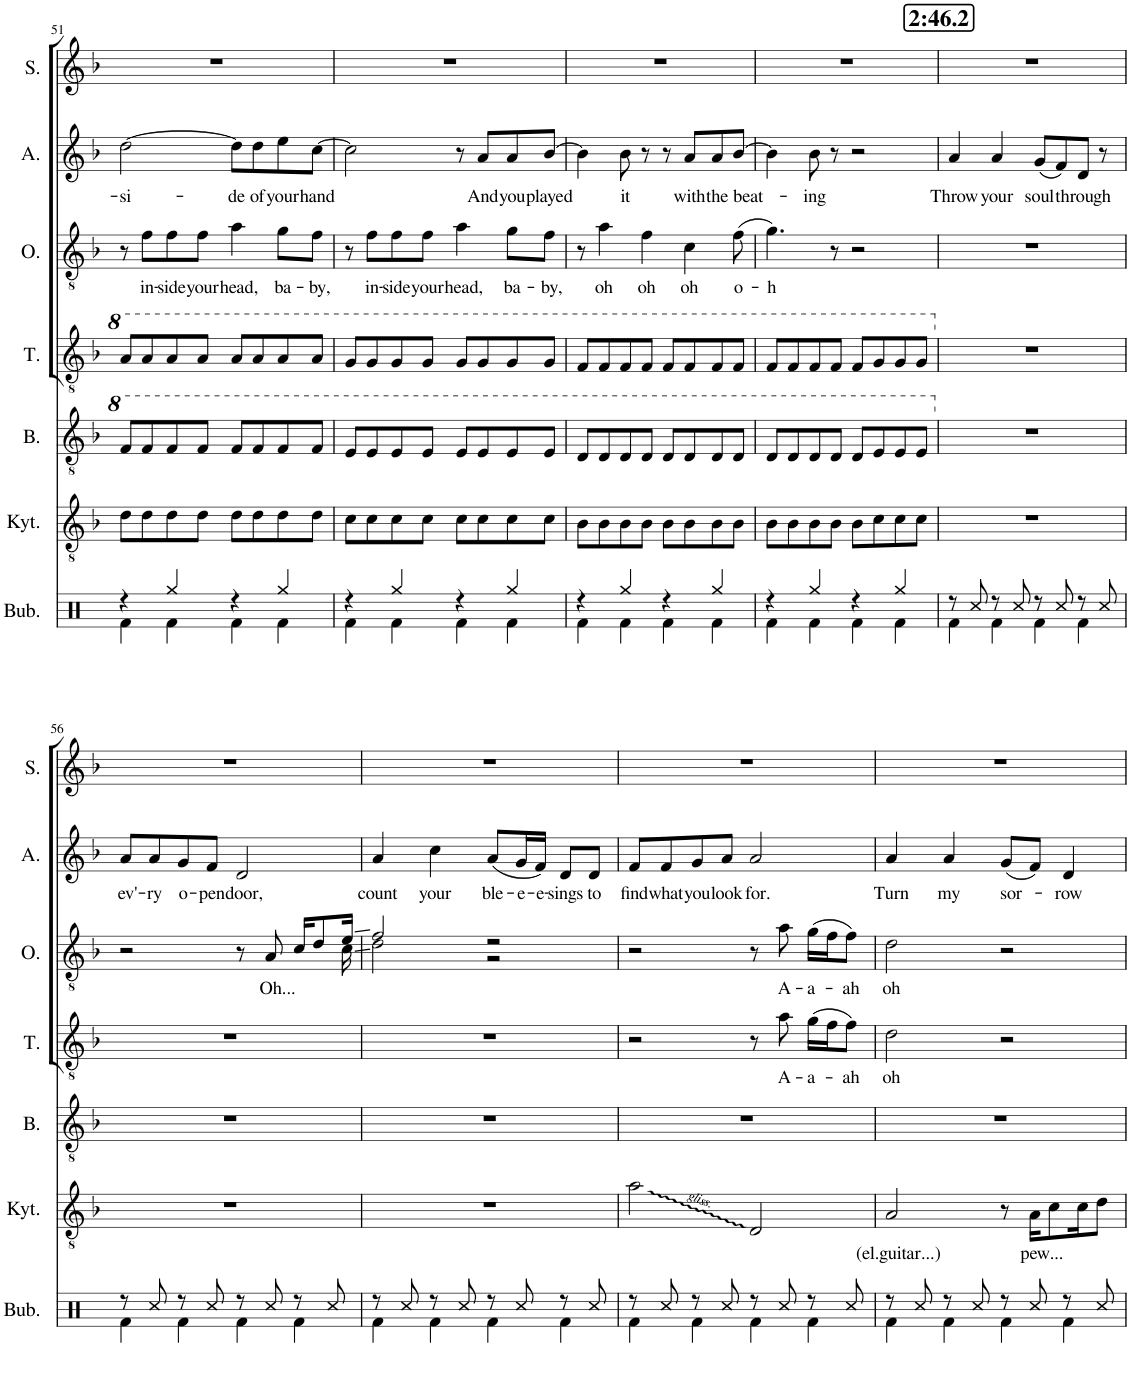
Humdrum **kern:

**kern	**kern	**text	**kern	**kern	**text	**kern	**text	**kern	**text	**kern
*part7	*part6	*part6	*part5	*part4	*part4	*part3	*part3	*part2	*part2	*part1
*staff7	*staff6	*staff6	*staff5	*staff4	*staff4	*staff3	*staff3	*staff2	*staff2	*staff1
*I"Bubny	*I"Klasická kytara	*	*I"Bass	*I"Tenor	*	*I"Ozdoby	*	*I"Alto	*	*I"Soprán
*I'Bub.	*I'Kyt.	*	*I'B.	*I'T.	*	*I'O.	*	*I'A.	*	*I'S.
!!LO:PB:g=z
*clefX	*clefGv2	*	*clefGv2	*clefGv2	*	*clefGv2	*	*clefG2	*	*clefG2
*k[]	*k[b-]	*	*k[b-]	*k[b-]	*	*k[b-]	*	*k[b-]	*	*k[b-]
*M4/4	*M4/4	*	*M4/4	*M4/4	*	*M4/4	*	*M4/4	*	*M4/4
=51	=51	=51	=51	=51	=51	=51	=51	=51	=51	=51
*^	*	*	*	*	*	*	*	*	*	*
!	!	!	!	!	!	!	!	!	!	!LO:LY:b	!
4r	4Rf\	8d\L	.	8f/L	8a/L	.	8r	.	[2dd\	-si-	1r
!	!	!	!	!	!	!	!	!LO:LY:b	!	!	!
.	.	8d\	.	8f/	8a/	.	8f\L	in-	.	.	.
!	!	!	!	!	!	!	!	!LO:LY:b	!	!	!
4Rgg/	4Rf\	8d\	.	8f/	8a/	.	8f\	-side	.	.	.
!	!	!	!	!	!	!	!	!LO:LY:b	!	!	!
.	.	8d\J	.	8f/J	8a/J	.	8f\J	your	.	.	.
!	!	!	!	!	!	!	!	!LO:LY:b	!	!LO:LY:b	!
4r	4Rf\	8d\L	.	8f/L	8a/L	.	4a\	head,	8dd\L]	-de	.
!	!	!	!	!	!	!	!	!	!	!LO:LY:b	!
.	.	8d\	.	8f/	8a/	.	.	.	8dd\	of	.
!	!	!	!	!	!	!	!	!LO:LY:b	!	!LO:LY:b	!
4Rgg/	4Rf\	8d\	.	8f/	8a/	.	8g\L	ba-	8ee\	your	.
!	!	!	!	!	!	!	!	!LO:LY:b	!	!LO:LY:b	!
.	.	8d\J	.	8f/J	8a/J	.	8f\J	-by,	[8cc\J	hand	.
=52	=52	=52	=52	=52	=52	=52	=52	=52	=52	=52	=52
4r	4Rf\	8c\L	.	8e/L	8g/L	.	8r	.	2cc\]	.	1r
!	!	!	!	!	!	!	!	!LO:LY:b	!	!	!
.	.	8c\	.	8e/	8g/	.	8f\L	in-	.	.	.
!	!	!	!	!	!	!	!	!LO:LY:b	!	!	!
4Rgg/	4Rf\	8c\	.	8e/	8g/	.	8f\	-side	.	.	.
!	!	!	!	!	!	!	!	!LO:LY:b	!	!	!
.	.	8c\J	.	8e/J	8g/J	.	8f\J	your	.	.	.
!	!	!	!	!	!	!	!	!LO:LY:b	!	!	!
4r	4Rf\	8c\L	.	8e/L	8g/L	.	4a\	head,	8r	.	.
!	!	!	!	!	!	!	!	!	!	!LO:LY:b	!
.	.	8c\	.	8e/	8g/	.	.	.	8a/L	And	.
!	!	!	!	!	!	!	!	!LO:LY:b	!	!LO:LY:b	!
4Rgg/	4Rf\	8c\	.	8e/	8g/	.	8g\L	ba-	8a/	you	.
!	!	!	!	!	!	!	!	!LO:LY:b	!	!LO:LY:b	!
.	.	8c\J	.	8e/J	8g/J	.	8f\J	-by,	[8b-/J	played	.
=53	=53	=53	=53	=53	=53	=53	=53	=53	=53	=53	=53
4r	4Rf\	8B-\L	.	8d/L	8f/L	.	8r	.	4b-\]	.	1r
!	!	!	!	!	!	!	!	!LO:LY:b	!	!	!
.	.	8B-\	.	8d/	8f/	.	4a\	oh	.	.	.
!	!	!	!	!	!	!	!	!	!	!LO:LY:b	!
4Rgg/	4Rf\	8B-\	.	8d/	8f/	.	.	.	8b-\	it	.
!	!	!	!	!	!	!	!	!LO:LY:b	!	!	!
.	.	8B-\J	.	8d/J	8f/J	.	4f\	oh	8r	.	.
4r	4Rf\	8B-\L	.	8d/L	8f/L	.	.	.	8r	.	.
!	!	!	!	!	!	!	!	!LO:LY:b	!	!LO:LY:b	!
.	.	8B-\	.	8d/	8f/	.	4c\	oh	8a/L	with	.
!	!	!	!	!	!	!	!	!	!	!LO:LY:b	!
4Rgg/	4Rf\	8B-\	.	8d/	8f/	.	.	.	8a/	the	.
!	!	!	!	!	!	!	!	!LO:LY:b	!	!LO:LY:b	!
.	.	8B-\J	.	8d/J	8f/J	.	(8f\	o-	[8b-/J	beat-	.
=54	=54	=54	=54	=54	=54	=54	=54	=54	=54	=54	=54
!	!	!	!	!	!	!	!	!LO:LY:b	!	!	!
4r	4Rf\	8B-\L	.	8d/L	8f/L	.	4.g\)	-h	4b-\]	.	1r
.	.	8B-\	.	8d/	8f/	.	.	.	.	.	.
!	!	!	!	!	!	!	!	!	!	!LO:LY:b	!
4Rgg/	4Rf\	8B-\	.	8d/	8f/	.	.	.	8b-\	-ing	.
.	.	8B-\J	.	8d/J	8f/J	.	8r	.	8r	.	.
4r	4Rf\	8B-\L	.	8d/L	8f/L	.	2r	.	2r	.	.
.	.	8c\	.	8e/	8g/	.	.	.	.	.	.
4Rgg/	4Rf\	8c\	.	8e/	8g/	.	.	.	.	.	.
.	.	8c\J	.	8e/J	8g/J	.	.	.	.	.	.
!!LO:REH:place=s1:a:B:cj:fs=14:t=2&colon;46.2
=55	=55	=55	=55	=55	=55	=55	=55	=55	=55	=55	=55
!	!	!	!	!	!	!	!	!	!	!LO:LY:b	!
8r	4Rf\	1r	.	1r	1r	.	1r	.	4a/	Throw	1r
8Rcc/	.	.	.	.	.	.	.	.	.	.	.
!	!	!	!	!	!	!	!	!	!	!LO:LY:b	!
8r	4Rf\	.	.	.	.	.	.	.	4a/	your	.
8Rcc/	.	.	.	.	.	.	.	.	.	.	.
!	!	!	!	!	!	!	!	!	!	!LO:LY:b	!
8r	4Rf\	.	.	.	.	.	.	.	(8g/L	soul	.
8Rcc/	.	.	.	.	.	.	.	.	8f/)	.	.
!	!	!	!	!	!	!	!	!	!	!LO:LY:b	!
8r	4Rf\	.	.	.	.	.	.	.	8d/J	through	.
8Rcc/	.	.	.	.	.	.	.	.	8r	.	.
!!LO:LB:g=z
=56	=56	=56	=56	=56	=56	=56	=56	=56	=56	=56	=56
*	*	*	*	*	*	*	*^	*	*	*	*
!	!	!	!	!	!	!	!	!	!	!	!LO:LY:b	!
8r	4Rf\	1r	.	1r	1r	.	2r	2...ryy	.	8a/L	ev'-	1r
!	!	!	!	!	!	!	!	!	!	!	!LO:LY:b	!
8Rcc/	.	.	.	.	.	.	.	.	.	8a/	-ry	.
!	!	!	!	!	!	!	!	!	!	!	!LO:LY:b	!
8r	4Rf\	.	.	.	.	.	.	.	.	8g/	o-	.
!	!	!	!	!	!	!	!	!	!	!	!LO:LY:b	!
8Rcc/	.	.	.	.	.	.	.	.	.	8f/J	-pen	.
!	!	!	!	!	!	!	!	!	!	!	!LO:LY:b	!
8r	4Rf\	.	.	.	.	.	8r	.	.	2d/	door,	.
!	!	!	!	!	!	!	!	!	!LO:LY:b	!	!	!
8Rcc/	.	.	.	.	.	.	8A/	.	Oh...	.	.	.
8r	4Rf\	.	.	.	.	.	16c/KL	.	.	.	.	.
.	.	.	.	.	.	.	8d/	.	.	.	.	.
8Rcc/	.	.	.	.	.	.	.	.	.	.	.	.
.	.	.	.	.	.	.	16e/Jk	16c\	.	.	.	.
=57	=57	=57	=57	=57	=57	=57	=57	=57	=57	=57	=57	=57
!	!	!	!	!	!	!	!	!	!	!	!LO:LY:b	!
8r	4Rf\	1r	.	1r	1r	.	2f/	2d\	.	4a/	count	1r
8Rcc/	.	.	.	.	.	.	.	.	.	.	.	.
!	!	!	!	!	!	!	!	!	!	!	!LO:LY:b	!
8r	4Rf\	.	.	.	.	.	.	.	.	4cc\	your	.
8Rcc/	.	.	.	.	.	.	.	.	.	.	.	.
!	!	!	!	!	!	!	!	!	!	!	!LO:LY:b	!
8r	4Rf\	.	.	.	.	.	2r	2r	.	(8a/L	ble-	.
!	!	!	!	!	!	!	!	!	!	!	!LO:LY:b	!
8Rcc/	.	.	.	.	.	.	.	.	.	16g/L	-e-	.
!	!	!	!	!	!	!	!	!	!	!	!LO:LY:b	!
.	.	.	.	.	.	.	.	.	.	16f/JJ)	-e-	.
!	!	!	!	!	!	!	!	!	!	!	!LO:LY:b	!
8r	4Rf\	.	.	.	.	.	.	.	.	8d/L	-sings	.
!	!	!	!	!	!	!	!	!	!	!	!LO:LY:b	!
8Rcc/	.	.	.	.	.	.	.	.	.	8d/J	to	.
*	*	*	*	*	*	*	*v	*v	*	*	*	*
=58	=58	=58	=58	=58	=58	=58	=58	=58	=58	=58	=58
!	!	!	!	!	!	!	!	!	!	!LO:LY:b	!
8r	4Rf\	2a\	.	1r	2r	.	2r	.	8f/L	find	1r
!	!	!	!	!	!	!	!	!	!	!LO:LY:b	!
8Rcc/	.	.	.	.	.	.	.	.	8f/	what	.
!	!	!	!	!	!	!	!	!	!	!LO:LY:b	!
8r	4Rf\	.	.	.	.	.	.	.	8g/	you	.
!	!	!	!	!	!	!	!	!	!	!LO:LY:b	!
8Rcc/	.	.	.	.	.	.	.	.	8a/J	look	.
!	!	!	!	!	!	!	!	!	!	!LO:LY:b	!
8r	4Rf\	2D/	.	.	8r	.	8r	.	2a/	for.	.
!	!	!	!	!	!	!LO:LY:b	!	!LO:LY:b	!	!	!
8Rcc/	.	.	.	.	8a\	A-	8a\	A-	.	.	.
!	!	!	!	!	!	!LO:LY:b	!	!LO:LY:b	!	!	!
8r	4Rf\	.	.	.	(16g\LL	-a-	(16g\LL	-a-	.	.	.
.	.	.	.	.	16f\J	.	16f\J	.	.	.	.
!	!	!	!	!	!	!LO:LY:b	!	!LO:LY:b	!	!	!
8Rcc/	.	.	.	.	8f\J)	-ah	8f\J)	-ah	.	.	.
=59	=59	=59	=59	=59	=59	=59	=59	=59	=59	=59	=59
!	!	!	!LO:LY:b	!	!	!LO:LY:b	!	!LO:LY:b	!	!LO:LY:b	!
8r	4Rf\	2A/	(el.guitar...)	1r	2d\	oh	2d\	oh	4a/	Turn	1r
8Rcc/	.	.	.	.	.	.	.	.	.	.	.
!	!	!	!	!	!	!	!	!	!	!LO:LY:b	!
8r	4Rf\	.	.	.	.	.	.	.	4a/	my	.
8Rcc/	.	.	.	.	.	.	.	.	.	.	.
!	!	!	!	!	!	!	!	!	!	!LO:LY:b	!
8r	4Rf\	8r	.	.	2r	.	2r	.	(8g/L	sor-	.
!	!	!	!LO:LY:b	!	!	!	!	!	!	!	!
8Rcc/	.	16A\KL	pew...	.	.	.	.	.	8f/J)	.	.
.	.	8c\	.	.	.	.	.	.	.	.	.
!	!	!	!	!	!	!	!	!	!	!LO:LY:b	!
8r	4Rf\	.	.	.	.	.	.	.	4d/	-row	.
.	.	16c\K	.	.	.	.	.	.	.	.	.
8Rcc/	.	8d\J	.	.	.	.	.	.	.	.	.
*v	*v	*	*	*	*	*	*	*	*	*	*
=	=	=	=	=	=	=	=	=	=	=
*-	*-	*-	*-	*-	*-	*-	*-	*-	*-	*-
